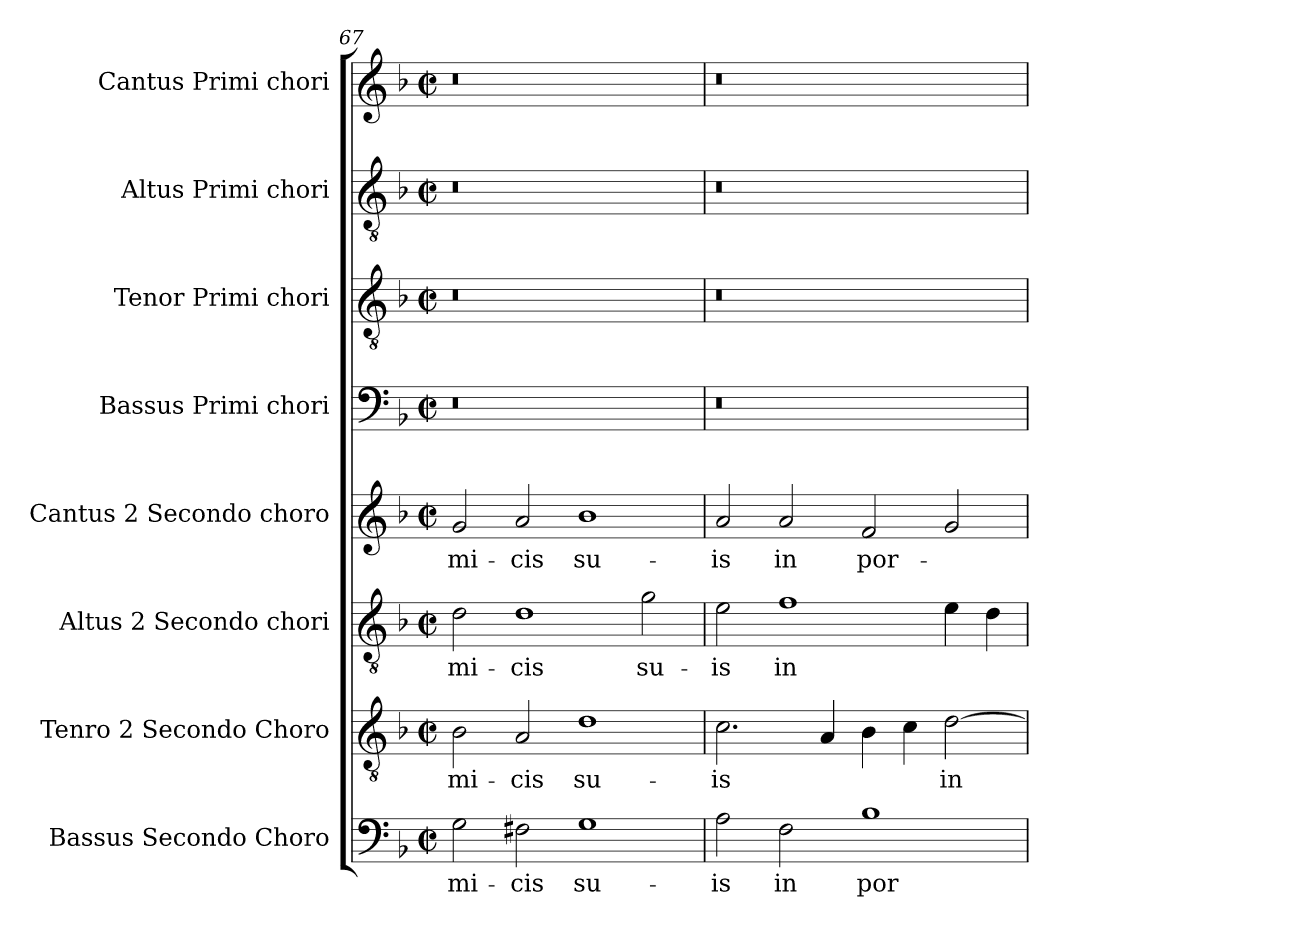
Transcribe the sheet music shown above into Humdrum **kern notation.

**kern	**text	**kern	**text	**kern	**text	**kern	**text	**kern	**kern	**kern	**kern
*part8	*part8	*part7	*part7	*part6	*part6	*part5	*part5	*part4	*part3	*part2	*part1
*staff8	*staff8	*staff7	*staff7	*staff6	*staff6	*staff5	*staff5	*staff4	*staff3	*staff2	*staff1
*I"Bassus  Secondo Choro	*	*I"Tenro 2  Secondo Choro	*	*I"Altus 2  Secondo chori	*	*I"Cantus 2  Secondo choro	*	*I"Bassus  Primi chori	*I"Tenor  Primi chori	*I"Altus  Primi chori	*I"Cantus  Primi chori
*I'Ch	*	*I'Ch	*	*I'Ch	*	*I'Ch	*	*I'Ch	*I'Ch	*I'Ch	*I'Ch
*clefF4	*	*clefGv2	*	*clefGv2	*	*clefG2	*	*clefF4	*clefGv2	*clefGv2	*clefG2
*k[b-]	*	*k[b-]	*	*k[b-]	*	*k[b-]	*	*k[b-]	*k[b-]	*k[b-]	*k[b-]
*F:	*	*F:	*	*F:	*	*F:	*	*F:	*F:	*F:	*F:
*M2/2	*	*M2/2	*	*M2/2	*	*M2/2	*	*M2/2	*M2/2	*M2/2	*M2/2
*met(c|)	*	*met(c|)	*	*met(c|)	*	*met(c|)	*	*met(c|)	*met(c|)	*met(c|)	*met(c|)
=67	=67	=67	=67	=67	=67	=67	=67	=67	=67	=67	=67
!	!LO:LY:b:cj	!	!LO:LY:b:cj	!	!LO:LY:b:cj	!	!LO:LY:b:cj	!	!	!	!
2G\	-mi-	2B-\	-mi-	2d\	-mi-	2g/	-mi-	0r	0r	0r	0r
!	!LO:LY:b:cj	!	!LO:LY:b:cj	!	!LO:LY:b:cj	!	!LO:LY:b:cj	!	!	!	!
2F#X\	-cis	2A/	-cis	1d	-cis	2a/	-cis	.	.	.	.
!	!LO:LY:b:cj	!	!LO:LY:b:cj	!	!	!	!LO:LY:b:cj	!	!	!	!
1G	su-	1d	su-	.	.	1b-	su-	.	.	.	.
!	!	!	!	!	!LO:LY:b:cj	!	!	!	!	!	!
.	.	.	.	2g\	su-	.	.	.	.	.	.
=68	=68	=68	=68	=68	=68	=68	=68	=68	=68	=68	=68
!	!LO:LY:b:cj	!	!LO:LY:b:cj	!	!LO:LY:b:cj	!	!LO:LY:b:cj	!	!	!	!
2A\	-is	2.c\	-is	2e\	-is	2a/	-is	0r	0r	0r	0r
!	!LO:LY:b:cj	!	!	!	!LO:LY:b:cj	!	!LO:LY:b:cj	!	!	!	!
2F\	in	.	.	1f	in	2a/	in	.	.	.	.
.	.	4A/	.	.	.	.	.	.	.	.	.
!	!LO:LY:b:cj	!	!	!	!	!	!LO:LY:b:cj	!	!	!	!
1B-	por-	4B-\	.	.	.	2f/	por-	.	.	.	.
.	.	4c\	.	.	.	.	.	.	.	.	.
!	!	!	!LO:LY:b:cj	!	!	!	!	!	!	!	!
.	.	[>2d\	in	4e\	.	2g/	.	.	.	.	.
.	.	.	.	4d\	.	.	.	.	.	.	.
=	=	=	=	=	=	=	=	=	=	=	=
*-	*-	*-	*-	*-	*-	*-	*-	*-	*-	*-	*-
